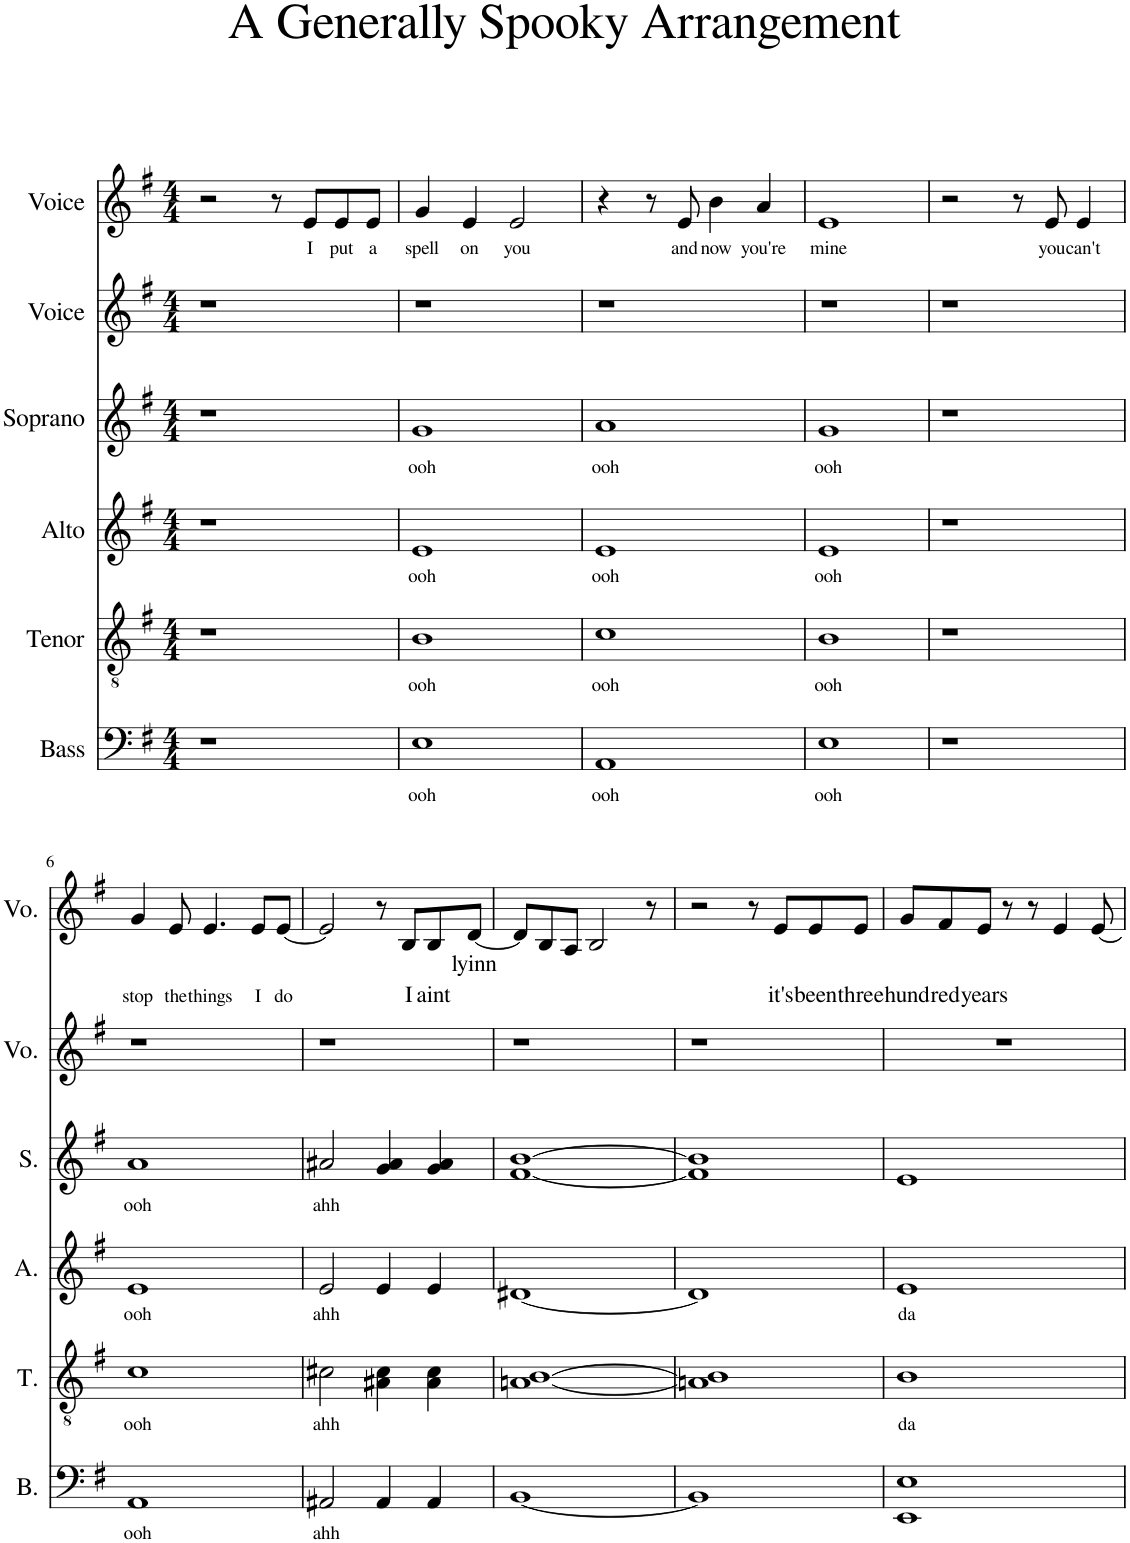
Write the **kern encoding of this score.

**kern	**text	**kern	**text	**kern	**text	**kern	**text	**kern	**kern	**text
*part6	*part6	*part5	*part5	*part4	*part4	*part3	*part3	*part2	*part1	*part1
*staff6	*staff6	*staff5	*staff5	*staff4	*staff4	*staff3	*staff3	*staff2	*staff1	*staff1
*I"Bass	*	*I"Tenor	*	*I"Alto	*	*I"Soprano	*	*I"Voice	*I"Voice	*
*I'B.	*	*I'T.	*	*I'A.	*	*I'S.	*	*I'Vo.	*I'Vo.	*
*clefF4	*	*clefGv2	*	*clefG2	*	*clefG2	*	*clefG2	*clefG2	*
*k[f#]	*	*k[f#]	*	*k[f#]	*	*k[f#]	*	*k[f#]	*k[f#]	*
*M4/4	*	*M4/4	*	*M4/4	*	*M4/4	*	*M4/4	*M4/4	*
=1	=1	=1	=1	=1	=1	=1	=1	=1	=1	=1
1r	.	1r	.	1r	.	1r	.	1r	2r	.
.	.	.	.	.	.	.	.	.	8r	.
!	!	!	!	!	!	!	!	!	!	!LO:LY:b
.	.	.	.	.	.	.	.	.	8e/L	I
!	!	!	!	!	!	!	!	!	!	!LO:LY:b
.	.	.	.	.	.	.	.	.	8e/	put
!	!	!	!	!	!	!	!	!	!	!LO:LY:b
.	.	.	.	.	.	.	.	.	8e/J	a
=2	=2	=2	=2	=2	=2	=2	=2	=2	=2	=2
!	!LO:LY:b	!	!LO:LY:b	!	!LO:LY:b	!	!LO:LY:b	!	!	!LO:LY:b
1E	ooh	1B	ooh	1e	ooh	1g	ooh	1r	4g/	spell
!	!	!	!	!	!	!	!	!	!	!LO:LY:b
.	.	.	.	.	.	.	.	.	4e/	on
!	!	!	!	!	!	!	!	!	!	!LO:LY:b
.	.	.	.	.	.	.	.	.	2e/	you
=3	=3	=3	=3	=3	=3	=3	=3	=3	=3	=3
!	!LO:LY:b	!	!LO:LY:b	!	!LO:LY:b	!	!LO:LY:b	!	!	!
1AA	ooh	1c	ooh	1e	ooh	1a	ooh	1r	4r	.
.	.	.	.	.	.	.	.	.	8r	.
!	!	!	!	!	!	!	!	!	!	!LO:LY:b
.	.	.	.	.	.	.	.	.	8e/	and
!	!	!	!	!	!	!	!	!	!	!LO:LY:b
.	.	.	.	.	.	.	.	.	4b\	now
!	!	!	!	!	!	!	!	!	!	!LO:LY:b
.	.	.	.	.	.	.	.	.	4a/	you're
=4	=4	=4	=4	=4	=4	=4	=4	=4	=4	=4
!	!LO:LY:b	!	!LO:LY:b	!	!LO:LY:b	!	!LO:LY:b	!	!	!LO:LY:b
1E	ooh	1B	ooh	1e	ooh	1g	ooh	1r	1e	mine
=5	=5	=5	=5	=5	=5	=5	=5	=5	=5	=5
1r	.	1r	.	1r	.	1r	.	1r	2r	.
.	.	.	.	.	.	.	.	.	8r	.
!	!	!	!	!	!	!	!	!	!	!LO:LY:b
.	.	.	.	.	.	.	.	.	8e/	you
!	!	!	!	!	!	!	!	!	!	!LO:LY:b
.	.	.	.	.	.	.	.	.	4e/	can't
!!LO:LB:g=z
=6	=6	=6	=6	=6	=6	=6	=6	=6	=6	=6
!	!LO:LY:b	!	!LO:LY:b	!	!LO:LY:b	!	!LO:LY:b	!	!	!LO:LY:b
1AA	ooh	1c	ooh	1e	ooh	1a	ooh	1r	4g/	stop
!	!	!	!	!	!	!	!	!	!	!LO:LY:b
.	.	.	.	.	.	.	.	.	8e/	the
!	!	!	!	!	!	!	!	!	!	!LO:LY:b
.	.	.	.	.	.	.	.	.	4.e/	things
!	!	!	!	!	!	!	!	!	!	!LO:LY:b
.	.	.	.	.	.	.	.	.	8e/L	I
!	!	!	!	!	!	!	!	!	!	!LO:LY:b
.	.	.	.	.	.	.	.	.	[8e/J	do
=7	=7	=7	=7	=7	=7	=7	=7	=7	=7	=7
!	!LO:LY:b	!	!LO:LY:b	!	!LO:LY:b	!	!LO:LY:b	!	!	!
2AA#X/	ahh	2c#X\	ahh	2e/	ahh	2a#X/	ahh	1r	2e/]	.
4AA#/	.	4A#X\ 4c#\	.	4e/	.	4g/ 4a#/	.	.	8r	.
!	!	!	!	!	!	!	!	!	!	!LO:LY:b
.	.	.	.	.	.	.	.	.	8B/L	I
!	!	!	!	!	!	!	!	!	!	!LO:LY:b
4AA#/	.	4A#\ 4c#\	.	4e/	.	4g/ 4a#/	.	.	8B/	aint
!	!	!	!	!	!	!	!	!	!	!LO:LY:b
.	.	.	.	.	.	.	.	.	[8d/J	lyinn
=8	=8	=8	=8	=8	=8	=8	=8	=8	=8	=8
[1BB	.	[1An [1B	.	[1d#X	.	[1f# [1b	.	1r	8d/L]	.
.	.	.	.	.	.	.	.	.	8B/	.
.	.	.	.	.	.	.	.	.	8A/J	.
.	.	.	.	.	.	.	.	.	2B/	.
.	.	.	.	.	.	.	.	.	8r	.
=9	=9	=9	=9	=9	=9	=9	=9	=9	=9	=9
1BB]	.	1An] 1B]	.	1d#]	.	1f#] 1b]	.	1r	2r	.
.	.	.	.	.	.	.	.	.	8r	.
!	!	!	!	!	!	!	!	!	!	!LO:LY:b
.	.	.	.	.	.	.	.	.	8e/L	it's
!	!	!	!	!	!	!	!	!	!	!LO:LY:b
.	.	.	.	.	.	.	.	.	8e/	been
!	!	!	!	!	!	!	!	!	!	!LO:LY:b
.	.	.	.	.	.	.	.	.	8e/J	three
=10	=10	=10	=10	=10	=10	=10	=10	=10	=10	=10
!	!	!	!LO:LY:b	!	!LO:LY:b	!	!	!	!	!LO:LY:b
1EE 1E	.	1B	da	1e	da	1e	.	1r	8g/L	hund-
!	!	!	!	!	!	!	!	!	!	!LO:LY:b
.	.	.	.	.	.	.	.	.	8f#/	-red
!	!	!	!	!	!	!	!	!	!	!LO:LY:b
.	.	.	.	.	.	.	.	.	8e/J	years
.	.	.	.	.	.	.	.	.	8r	.
.	.	.	.	.	.	.	.	.	8r	.
.	.	.	.	.	.	.	.	.	4e/	.
.	.	.	.	.	.	.	.	.	[8e/	.
=	=	=	=	=	=	=	=	=	=	=
*-	*-	*-	*-	*-	*-	*-	*-	*-	*-	*-
